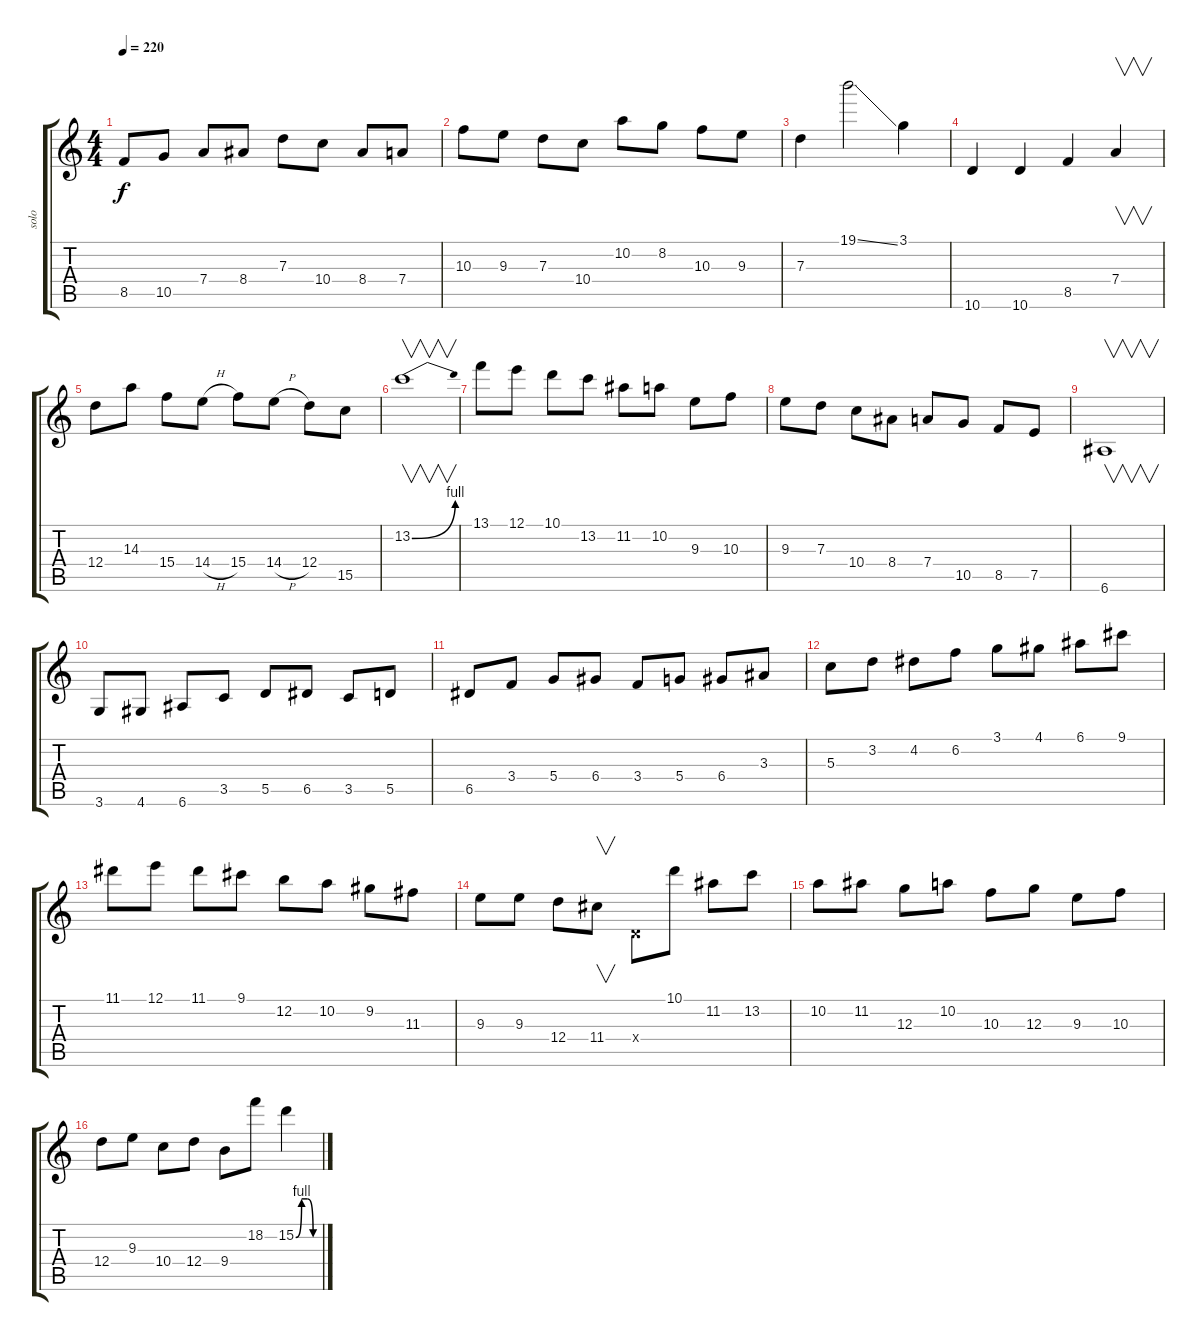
\track ("solo" "solo") {instrument distortionguitar}
\staff {score tabs}
\tuning (E4 B3 G3 D3 A2 E2) {hide}
\ts (4 4)
\tempo 220
\clef g2
\ks c
8.5.8{dy f} 10.5.8 7.4.8 8.4.8 7.3.8 10.4.8 8.4.8 7.4.8 |
10.3.8 9.3.8 7.3.8 10.4.8 10.2.8 8.2.8 10.3.8 9.3.8 |
7.3.4 19.1{ss}.2 3.1.4 |
10.6.4 10.6.4 8.5.4 7.4.4{v} |
12.4.8 14.3.8 15.4.8 14.4{h}.8 15.4.8 14.4{h}.8 12.4.8 15.5.8 |
13.2{be (bend 0 0 60 4)}.1{v} |
13.1.8 12.1.8 10.1.8 13.2.8 11.2.8 10.2.8 9.3.8 10.3.8 |
9.3.8 7.3.8 10.4.8 8.4.8 7.4.8 10.5.8 8.5.8 7.5.8 |
6.6.1{v} |
3.6.8 4.6.8 6.6.8 3.5.8 5.5.8 6.5.8 3.5.8 5.5.8 |
6.5.8 3.4.8 5.4.8 6.4.8 3.4.8 5.4.8 6.4.8 3.3.8 |
5.3.8 3.2.8 4.2.8 6.2.8 3.1.8 4.1.8 6.1.8 9.1.8 |
11.1.8 12.1.8 11.1.8 9.1.8 12.2.8 10.2.8 9.2.8 11.3.8 |
9.3.8 9.3.8 12.4.8 11.4.8{v} 0.4{x}.8 10.1.8 11.2.8 13.2.8 |
10.2.8 11.2.8 12.3.8 10.2.8 10.3.8 12.3.8 9.3.8 10.3.8 |
12.4.8 9.3.8 10.4.8 12.4.8 9.4.8 18.2.8 15.2{be (custom 0 0 15 4 30 4 45 0 60 0)}.4
